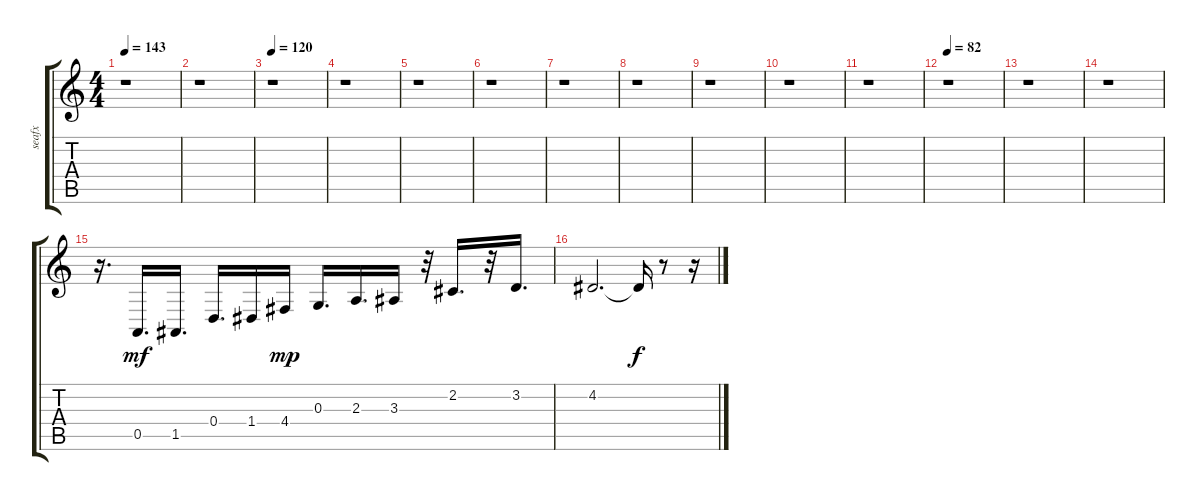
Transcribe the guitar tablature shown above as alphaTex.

\track ("seafx" "seafx") {instrument seashore}
\staff {score tabs}
\tuning (E4 B3 G3 D3 A2 E2) {hide}
\ts (4 4)
\tempo 143
\clef g2
\ks c
r.1{dy mf} |
r.1 |
\tempo 120
r.1 |
r.1 |
r.1 |
r.1 |
r.1 |
r.1 |
r.1 |
r.1 |
r.1 |
\tempo 82
r.1 |
r.1 |
r.1 |
r.16{d} 0.5.16{d instrument orchestralharp} 1.5.16{d} 0.4.16{d} 1.4.16 4.4.16{dy mp} 0.3.16{d} 2.3.16{d} 3.3.16 r.32 2.2.16{d} r.32 3.2.16{d} |
4.2.2{d} 4.2{t}.16{dy f} r.8 r.16
